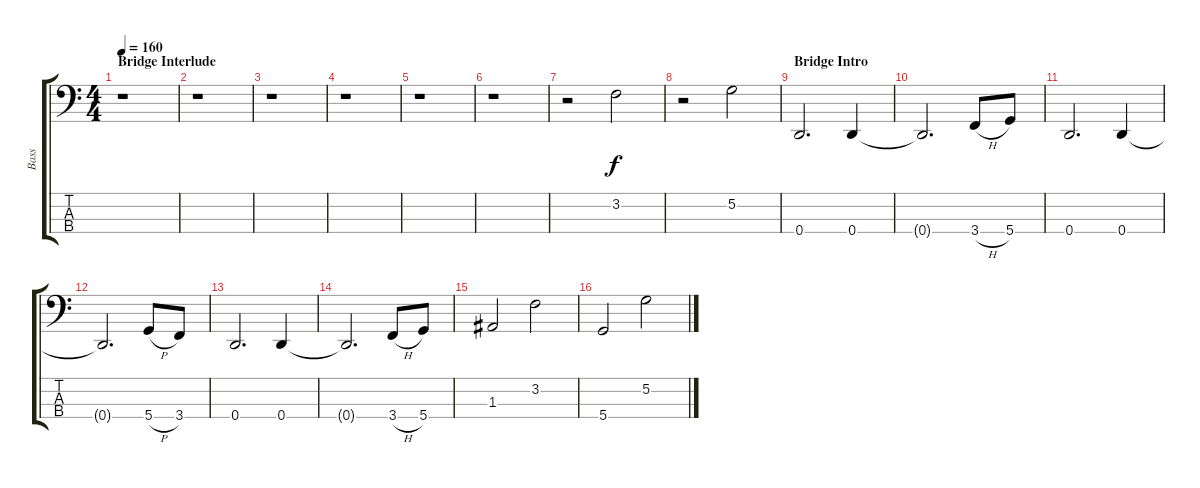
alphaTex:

\track ("Bass" "Bass") {instrument electricbassfinger}
\staff {score tabs}
\tuning (G2 D2 A1 D1) {hide}
\ts (4 4)
\section ("" "Bridge Interlude")
\tempo 160
\clef f4
\ks c
r.1{dy f} |
r.1 |
r.1 |
r.1 |
r.1 |
r.1 |
r.2 3.2.2 |
r.2 5.2.2 |
\section ("" "Bridge Intro")
0.4.2{d} 0.4.4 |
0.4{t}.2{d} 3.4{h}.8 5.4.8 |
0.4.2{d} 0.4.4 |
0.4{t}.2{d} 5.4{h}.8 3.4.8 |
0.4.2{d} 0.4.4 |
0.4{t}.2{d} 3.4{h}.8 5.4.8 |
1.3.2 3.2.2 |
5.4.2 5.2.2
